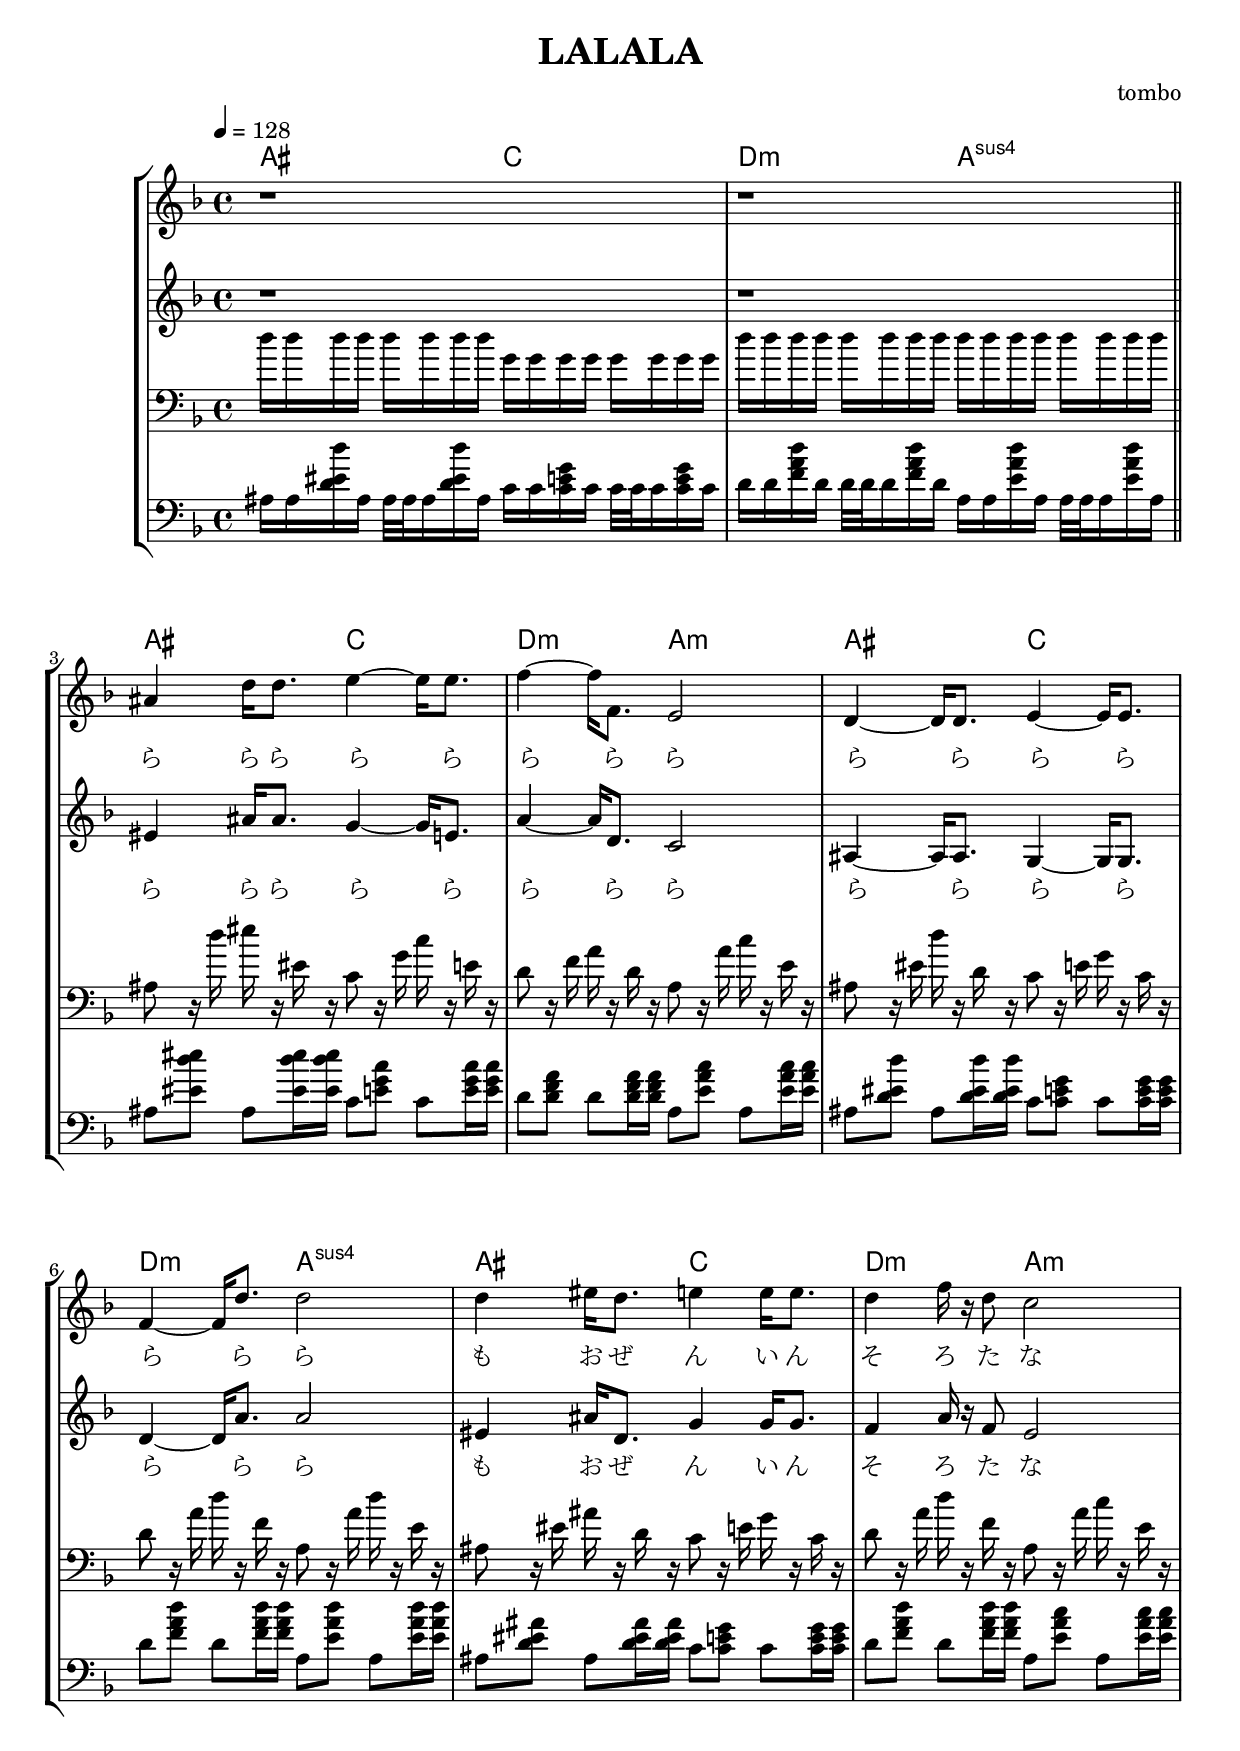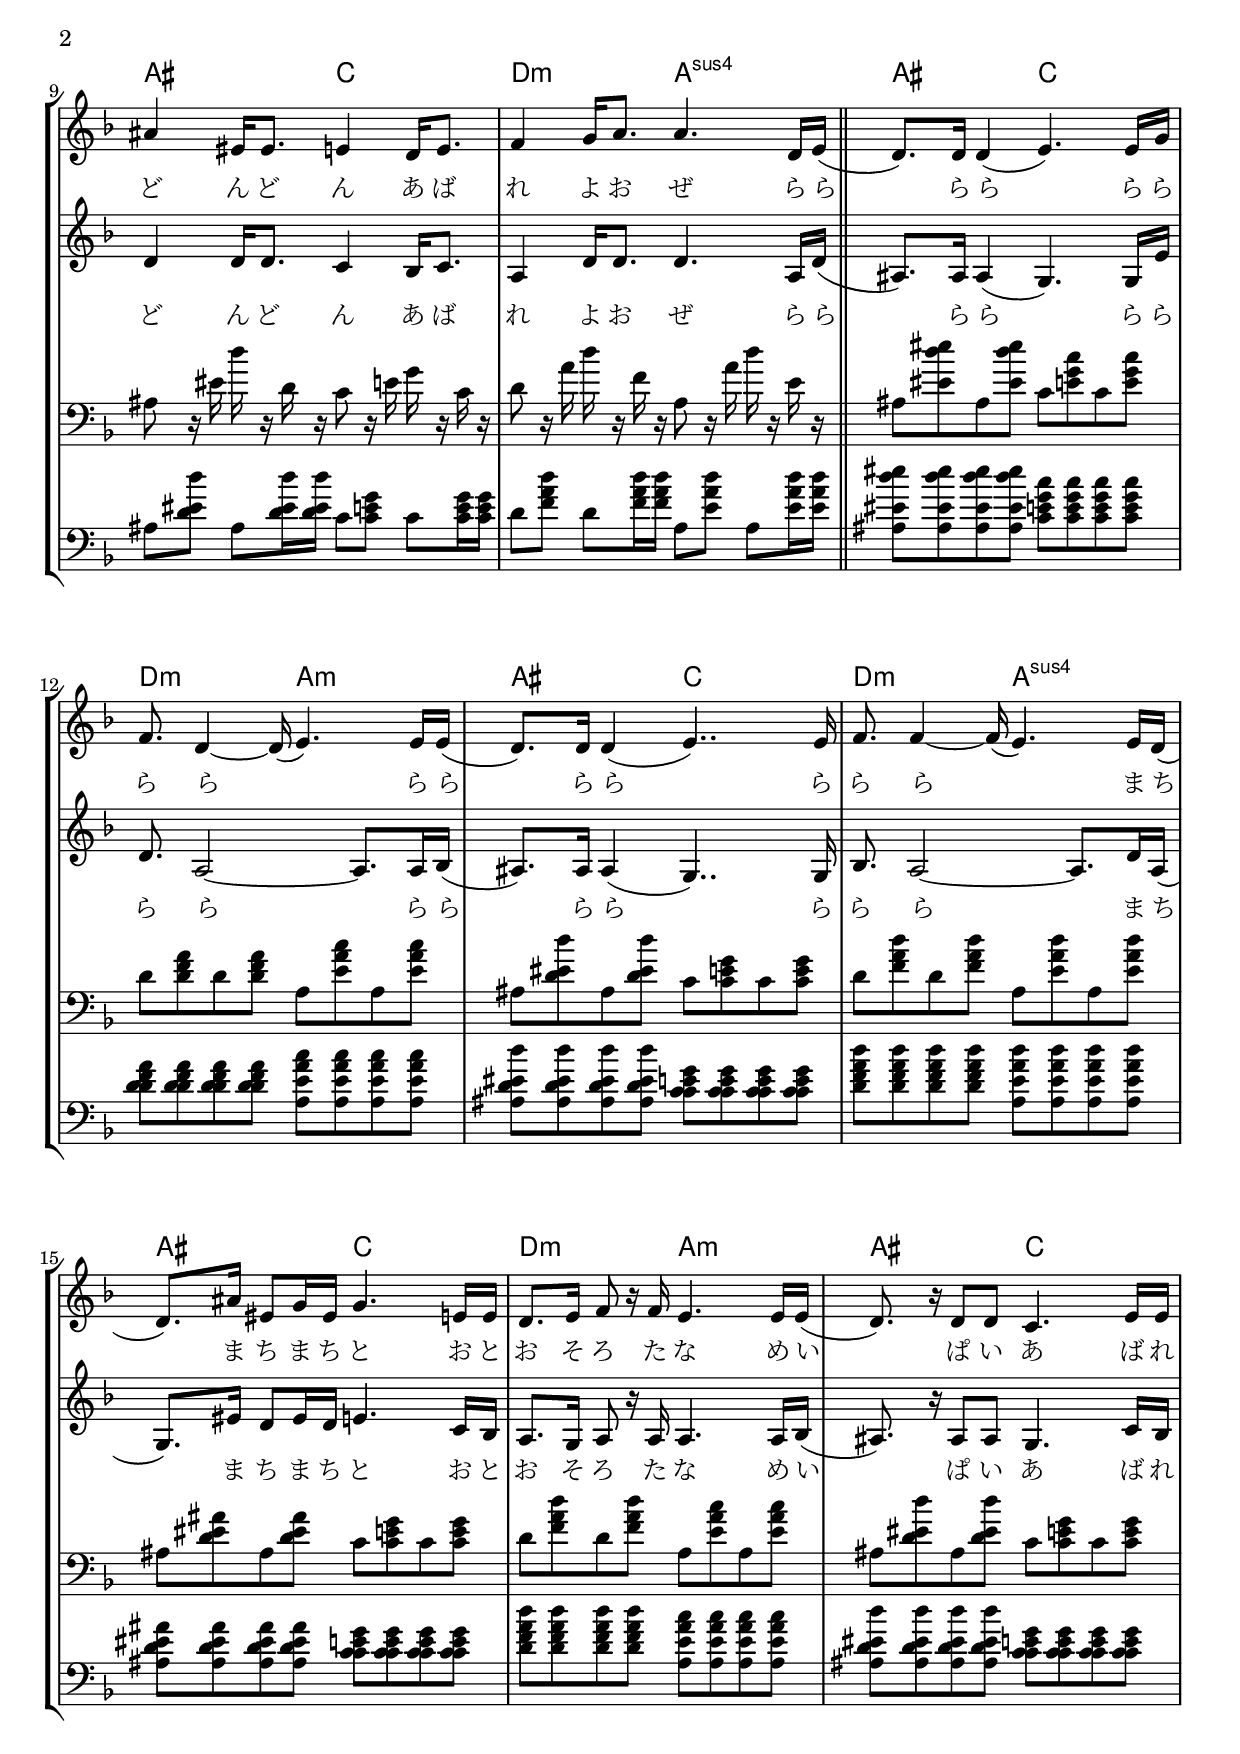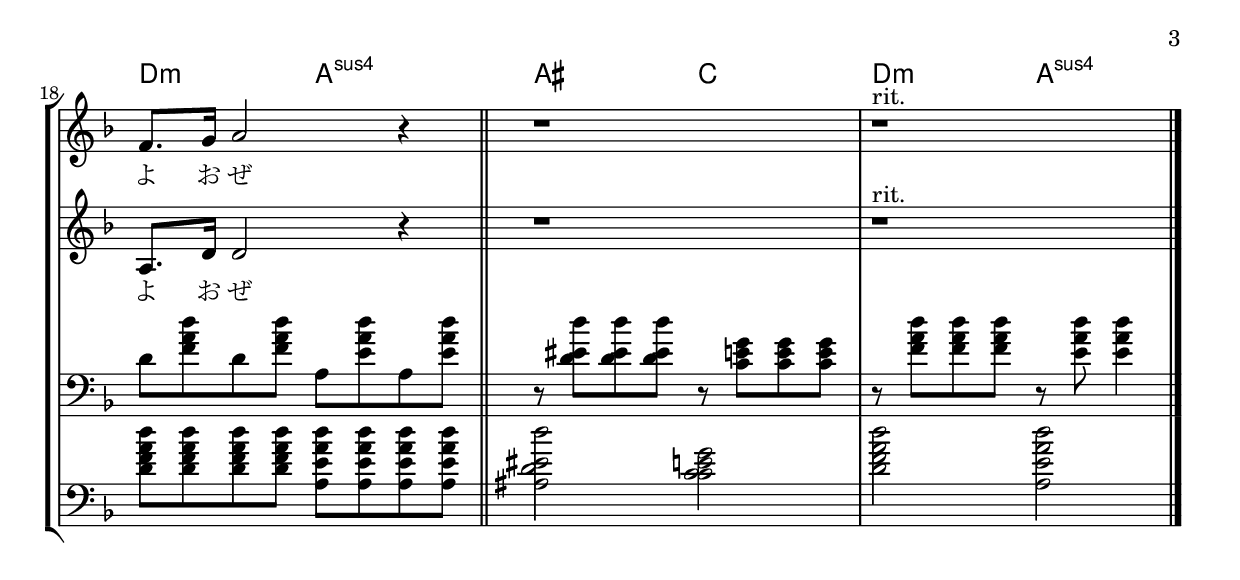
\version "2.12.1"

\header {
	title = \markup {LALALA}
	composer = \markup \center-column {tombo}
}

harmony = \chordmode {
	ais2 c d:m a:sus4 

	ais c d:m a:m ais c d:m a:sus4 ais c d:m a:m ais c d:m a:sus4 

	ais c d:m a:m ais c d:m a:sus4 ais c d:m a:m ais c d:m a:sus4 

	ais c d:m a:sus4 
}

melody = {
	\key f \major
	\tempo 4 = 128
	r1 | r1   
	\set Staff.midiInstrument = #"mmi0.48"
	ais'4  d''16  d''8.  e''4~e''16  e''8. 
	f''4~f''16  f'8.  e'2 
	d'4~d'16  d'8.  e'4~e'16  e'8. 
	f'4~f'16  d''8.  d''2 
	d''4  eis''16  d''8.  e''4  e''16  e''8. 
	d''4  f''16  r16  d''8  c''2 
	ais'4  eis'16  eis'8.  e'4  d'16  e'8. 
	f'4  g'16  a'8.  a'4.  	\set Staff.midiInstrument = #"mmi0.48"
	d'16  e'16 
	(d'8.)  d'16  d'4  (e'4.)  e'16  g'16 
	f'8.  d'4~d'16  (e'4.)  e'16  e'16 
	(d'8.)  d'16  d'4  (e'4..)  e'16 
	f'8.  f'4~f'16  (e'4.)  e'16  d'16 
	(d'8.)  ais'16  eis'8  g'16  eis'16  g'4.  e'16  e'16 
	d'8.  e'16  f'8  r16  f'16  e'4.  e'16  e'16 
	(d'8.)  r16  d'8  d'8  c'4.  e'16  e'16 
	f'8.  g'16  a'2  	r4 	r1 | r1^"rit." \bar "|."
}

words = \lyricmode {
	
	ら  ら  ら  ら  ら  ら  ら  ら  ら  ら  ら  ら  ら  ら  ら  も  お  ぜ  ん  い  ん  そ  ろ  た  な  ど  ん  ど  ん  あ  ば  れ  よ  お  ぜ  
	ら  ら  ら  ら  ら  ら  ら  ら  ら  ら  ら  ら  ら  ら  ら  ま  ち  ま  ち  ま  ち  と  お  と  お  そ  ろ  た  な  め  い  ぱ  い  あ  ば  れ  よ  お  ぜ  
	
}

secondmelody = {
	\key f \major
	\tempo 4 = 128
	r1 | r1   
	\set Staff.midiInstrument = #"mmi0.48"
	eis'4  ais'16  ais'8.  g'4~g'16  e'8. 
	a'4~a'16  d'8.  c'2 
	ais4~ais16  ais8.  g4~g16  g8. 
	d'4~d'16  a'8.  a'2 
	eis'4  ais'16  d'8.  g'4  g'16  g'8. 
	f'4  a'16  r16  f'8  e'2 
	d'4  d'16  d'8.  c'4  bes16  c'8. 
	a4  d'16  d'8.  d'4.  	\set Staff.midiInstrument = #"mmi0.48"
	a16  d'16 
	(ais8.)  ais16  ais4  (g4.)  g16  e'16 
	d'8.  a2~a8.  a16  bes16 
	(ais8.)  ais16  ais4  (g4..)  g16 
	bes8.  a2~a8.  d'16  a16 
	(g8.)  eis'16  d'8  eis'16  d'16  e'4.  c'16  bes16 
	a8.  g16  a8  r16  a16  a4.  a16  bes16 
	(ais8.)  r16  ais8  ais8  g4.  c'16  bes16 
	a8.  d'16  d'2  	r4 	r1 | r1^"rit." \bar "|."
}

secondwords = \lyricmode {
	
	ら  ら  ら  ら  ら  ら  ら  ら  ら  ら  ら  ら  ら  ら  ら  も  お  ぜ  ん  い  ん  そ  ろ  た  な  ど  ん  ど  ん  あ  ば  れ  よ  お  ぜ  
	ら  ら  ら  ら  ら  ら  ら  ら  ら  ら  ら  ら  ら  ら  ら  ま  ち  ま  ち  ま  ち  と  お  と  お  そ  ろ  た  な  め  い  ぱ  い  あ  ば  れ  よ  お  ぜ  
	
}

tempochange = {
	\tempo 4 = 128
	r1 | r1 \bar "||"
	\tempo 4 = 128
	r1 | r1 | r1 | r1 | r1 | r1 | r1 | r1 \bar "||"
	\tempo 4 = 128
	r1 | r1 | r1 | r1 | r1 | r1 | r1 | r1 \bar "||"
	\tempo 4 = 128
	r1 | \tempo 4 = 96 r2 \tempo 4 = 85 r2 \bar "|."
}

mainacc = {
	\clef bass
	\set Staff.midiInstrument = #"Acoustic grand"
	\key f \major
	\tempo 4 = 128
	d''16 d''16 d''16 d''16 d''16 d''16 d''16 d''16
	g'16 g'16 g'16 g'16 g'16 g'16 g'16 g'16
	d''16 d''16 d''16 d''16 d''16 d''16 d''16 d''16
	d''16 d''16 d''16 d''16 d''16 d''16 d''16 d''16
	\bar "||"

	\set Staff.midiInstrument = #"Bright Acoustic"
	ais8r16d''16eis''16r16eis'16r16
	c'8r16g'16c''16r16e'16r16
	d'8r16f'16a'16r16d'16r16
	a8r16a'16c''16r16e'16r16
	ais8r16eis'16d''16r16d'16r16
	c'8r16e'16g'16r16c'16r16
	d'8r16a'16d''16r16f'16r16
	a8r16a'16d''16r16e'16r16
	ais8r16eis'16ais'16r16d'16r16
	c'8r16e'16g'16r16c'16r16
	d'8r16a'16d''16r16f'16r16
	a8r16a'16c''16r16e'16r16
	ais8r16eis'16d''16r16d'16r16
	c'8r16e'16g'16r16c'16r16
	d'8r16a'16d''16r16f'16r16
	a8r16a'16d''16r16e'16r16
	\bar "||"

	\set Staff.midiInstrument = #"Bright Acoustic"
	ais8 <eis' d'' eis''> ais <eis' d'' eis''>
	c'8 <e' g' c''> c' <e' g' c''>
	d'8 <d' f' a'> d' <d' f' a'>
	a8 <e' a' c''> a <e' a' c''>
	ais8 <d' eis' d''> ais <d' eis' d''>
	c'8 <c' e' g'> c' <c' e' g'>
	d'8 <f' a' d''> d' <f' a' d''>
	a8 <e' a' d''> a <e' a' d''>
	ais8 <d' eis' ais'> ais <d' eis' ais'>
	c'8 <c' e' g'> c' <c' e' g'>
	d'8 <f' a' d''> d' <f' a' d''>
	a8 <e' a' c''> a <e' a' c''>
	ais8 <d' eis' d''> ais <d' eis' d''>
	c'8 <c' e' g'> c' <c' e' g'>
	d'8 <f' a' d''> d' <f' a' d''>
	a8 <e' a' d''> a <e' a' d''>
	\bar "||"

	\set Staff.midiInstrument = #"Bright Acoustic"
	r8 <d' eis' d''>8 <d' eis' d''>8 <d' eis' d''>8
	r8 <c' e' g'>8 <c' e' g'>8 <c' e' g'>8
	r8 <f' a' d''>8 <f' a' d''>8 <f' a' d''>8
	r8 <e' a' d''>8 <e' a' d''>4
	\bar "|."
}

subacc = {
	\clef bass
	\set Staff.midiInstrument = #"Dulcimer"
	\key f \major
	\tempo 4 = 128
	ais16 ais16 <d' eis' d''>16 ais16   ais32 ais32 ais16 <d' eis' d''>16 ais16
	c'16 c'16 <c' e' g'>16 c'16   c'32 c'32 c'16 <c' e' g'>16 c'16
	d'16 d'16 <f' a' d''>16 d'16   d'32 d'32 d'16 <f' a' d''>16 d'16
	a16 a16 <e' a' d''>16 a16   a32 a32 a16 <e' a' d''>16 a16
	\bar "||"

	\set Staff.midiInstrument = #"Celesta"
	ais8 <eis' d'' eis''> ais <eis' d'' eis''>16 <eis' d'' eis''>
	c'8 <e' g' c''> c' <e' g' c''>16 <e' g' c''>
	d'8 <d' f' a'> d' <d' f' a'>16 <d' f' a'>
	a8 <e' a' c''> a <e' a' c''>16 <e' a' c''>
	ais8 <d' eis' d''> ais <d' eis' d''>16 <d' eis' d''>
	c'8 <c' e' g'> c' <c' e' g'>16 <c' e' g'>
	d'8 <f' a' d''> d' <f' a' d''>16 <f' a' d''>
	a8 <e' a' d''> a <e' a' d''>16 <e' a' d''>
	ais8 <d' eis' ais'> ais <d' eis' ais'>16 <d' eis' ais'>
	c'8 <c' e' g'> c' <c' e' g'>16 <c' e' g'>
	d'8 <f' a' d''> d' <f' a' d''>16 <f' a' d''>
	a8 <e' a' c''> a <e' a' c''>16 <e' a' c''>
	ais8 <d' eis' d''> ais <d' eis' d''>16 <d' eis' d''>
	c'8 <c' e' g'> c' <c' e' g'>16 <c' e' g'>
	d'8 <f' a' d''> d' <f' a' d''>16 <f' a' d''>
	a8 <e' a' d''> a <e' a' d''>16 <e' a' d''>
	\bar "||"

	\set Staff.midiInstrument = #"Electric Piano 1"
	<ais eis' d'' eis''>8 <ais eis' d'' eis''>8 <ais eis' d'' eis''>8 <ais eis' d'' eis''>8
	<c' e' g' c''>8 <c' e' g' c''>8 <c' e' g' c''>8 <c' e' g' c''>8
	<d' d' f' a'>8 <d' d' f' a'>8 <d' d' f' a'>8 <d' d' f' a'>8
	<a e' a' c''>8 <a e' a' c''>8 <a e' a' c''>8 <a e' a' c''>8
	<ais d' eis' d''>8 <ais d' eis' d''>8 <ais d' eis' d''>8 <ais d' eis' d''>8
	<c' c' e' g'>8 <c' c' e' g'>8 <c' c' e' g'>8 <c' c' e' g'>8
	<d' f' a' d''>8 <d' f' a' d''>8 <d' f' a' d''>8 <d' f' a' d''>8
	<a e' a' d''>8 <a e' a' d''>8 <a e' a' d''>8 <a e' a' d''>8
	<ais d' eis' ais'>8 <ais d' eis' ais'>8 <ais d' eis' ais'>8 <ais d' eis' ais'>8
	<c' c' e' g'>8 <c' c' e' g'>8 <c' c' e' g'>8 <c' c' e' g'>8
	<d' f' a' d''>8 <d' f' a' d''>8 <d' f' a' d''>8 <d' f' a' d''>8
	<a e' a' c''>8 <a e' a' c''>8 <a e' a' c''>8 <a e' a' c''>8
	<ais d' eis' d''>8 <ais d' eis' d''>8 <ais d' eis' d''>8 <ais d' eis' d''>8
	<c' c' e' g'>8 <c' c' e' g'>8 <c' c' e' g'>8 <c' c' e' g'>8
	<d' f' a' d''>8 <d' f' a' d''>8 <d' f' a' d''>8 <d' f' a' d''>8
	<a e' a' d''>8 <a e' a' d''>8 <a e' a' d''>8 <a e' a' d''>8
	\bar "||"

	\set Staff.midiInstrument = #"String Ensemble 1"
	<ais d' eis' d''>2
	<c' c' e' g'>2
	<d' f' a' d''>2
	<a e' a' d''>2
	\bar "|."
}

percA = {
	\drummode {
	cymr4 cymr4 cymr4 cymr4  |cymr4 cymr8 cymr16 cymr16 cymr4 cymr4  \bar "||"
	r4 hh8. hh4 r16 hh4  |hh4 hh8 hh4. hh4  |hh4 hh8. hh4 r16 hh4  |hh4 hh8 hh4. hh4  |r4 hh8. hh4 r16 hh4  |hh4 hh8 hh4. hh4  |hh4 hh8. hh4 r16 hh4  |hh4 hh8 hh4. hh4  \bar "||"
	r4 hh4 hh4 hh4  |hh4 hh4 hh4 hh4  |hh4 hh4 hh4 hh4  |hh4 hh4 hh4 hh4  |r4 hh4 hh4 hh4  |hh4 hh4 hh4 hh4  |hh4 hh4 hh4 hh4  |r1  \bar "||"
	r8 hh4 hh4 hh4 hh8  |r8 hh4 hh4 hh8 hh16 hh16 hh16 hh16  \bar "|."
	}
}

percB = {
	\drummode {
	r2 sn2  |r2 sn2  \bar "||"
	r8 hhp4 hhp4 hhp4 hhp8  |r8 hhp2 hhp4 hhp8  |r8 hhp4 hhp4 hhp4 hhp8  |r8 hhp2 hhp4 hhp8  |r8 hhp4 hhp4 hhp4 hhp8  |r8 hhp2 hhp4 hhp8  |r8 hhp4 hhp4 hhp4 hhp8  |r8 hhp2 hhp4.  \bar "||"
	r4 sn8 sn4. sn4  |r4 sn8 sn4. sn4  |r4 sn8 sn4. sn4  |r4 sn8 sn4. sn4  |r4 sn8 sn4. sn4  |r4 sn8 sn4. sn4  |r4 sn8 sn4. sn4  |sn16 sn16 sn16 sn16 sn16 sn16 sn16 sn16 sn16 sn16 sn16 sn16 sn16 sn16 sn16 sn16  \bar "||"
	r8 sn4 sn4 sn4 sn8  |r8 sn4 sn4 sn8 sn16 sn16 sn16 sn16  \bar "|."
	}
}

percC = {
	\drummode {
	bd2. r8 bd8  |bd2 r8 bd4.  \bar "||"
	r4 sn2 sn8. sn16  |r4 sn2 sn8. sn16  |r4 sn2 sn8. sn16  |r4 sn2 sn8. sn16  |r4 sn2 sn8. sn16  |r4 sn2 sn8. sn16  |r4 sn2 sn8. sn16  |r4 sn2 sn8 sn16 sn16  \bar "||"
	bd4 bd4 bd4 bd4  |bd4 bd4 bd4 bd8 bd8  |bd4 bd4 bd4 bd4  |bd4 bd4 bd4 bd8 bd8  |bd4 bd4 bd4 bd4  |bd4 bd4 bd4 bd8 bd8  |bd4 bd4 bd4 bd4  |bd4 bd4 bd8 bd8 bd8 bd8  \bar "||"
	bd16 bd4. r16 bd16 bd8. bd4  |r1  \bar "|."
	}
}

percD = {
	\drummode {
	r1 |r8. tommh8. tommh2 r8  \bar "||"
	bd4. r16 bd8. bd4 bd8  |bd8 bd4 r16 bd8. bd4 bd8  |bd4. r16 bd8. bd4 bd8  |bd8 bd4 r16 bd8. bd4 bd8  |bd4. r16 bd8. bd4 bd8  |bd8 bd4 r16 bd8. bd4 bd8  |bd4. r16 bd8. bd4 bd8  |bd8 bd4 r16 bd8. bd4 bd8  \bar "||"
	r8 hhp4 hhp4 hhp4 hhp8  |r8 hhp4 hhp4 hhp4 hhp8  |r8 hhp4 hhp4 hhp4 hhp8  |r8 hhp4 hhp4 hhp4 hhp8  |r8 hhp4 hhp4 hhp4 hhp8  |r8 hhp4 hhp4 hhp4 hhp8  |r8 hhp4 hhp4 hhp4 hhp8  |r8 hhp4 hhp4 hhp4 hhp8  \bar "||"
	r2 r16 cymc16 cymc4.  |r4 cymc16 cymc2 cymc8.  \bar "|."
	}
}

percE = {
	\drummode {
	r1 |r2. toml8 toml8  \bar "||"
	r1  |r4. r16 hho2 r16  |r1  |r4. r16 hho2 r16  |r1  |r4. r16 hho2 r16  |r1  |r4. r16 hho2 r16  \bar "||"
	cymc1  |r1 |r1 |r1 |cymc1  |r1 |r1 |r1 \bar "||"
	r1  |tomfh16 tomfh2. r8.  \bar "|."
	}
}

percF = {
	\drummode {
	r1 |hho1  \bar "||"
	cymc1  |r1 |r1 |r1 |cymc1  |r1 |r1 |r1 \bar "||"
	r1 | r1 | r1 | r1 | r1 | r1 | r1 | r1 \bar "||"
	r2 r8 rb4 rb8  |r1  \bar "|."
	}
}

percG = {
	\drummode {
	r1 | r1 \bar "||"
	r1 | r1 | r1 | r1 | r1 | r1 | r1 | r1 \bar "||"
	r1 | r1 | r1 | r1 | r1 | r1 | r1 | r1 \bar "||"
	r4. hc16 hc2 r16  |r4 r16 hc8. hc16 hc4. r16  \bar "|."
	}
}

percH = {
	\drummode {
	r1 | r1 \bar "||"
	r1 | r1 | r1 | r1 | r1 | r1 | r1 | r1 \bar "||"
	r1 | r1 | r1 | r1 | r1 | r1 | r1 | r1 \bar "||"
	r8. cymr16 cymr2 r16 cymr8.  |r16 cymr4 r16 cymr4 r16 cymr8 cymr8.  \bar "|."
	}
}

\score {
	<<
		\new StaffGroup <<
			\new ChordNames {\harmony}
			\new Voice = "melody" {\melody}
			\new Lyrics \lyricsto "melody" \words
			\new Voice = "secondmelody" {\secondmelody}
			\new Lyrics \lyricsto "secondmelody" \secondwords
			\new Staff = "mainacc" {\mainacc}
			\new Staff = "subacc" {\subacc}
		>>
	>>
	\layout { }
}
